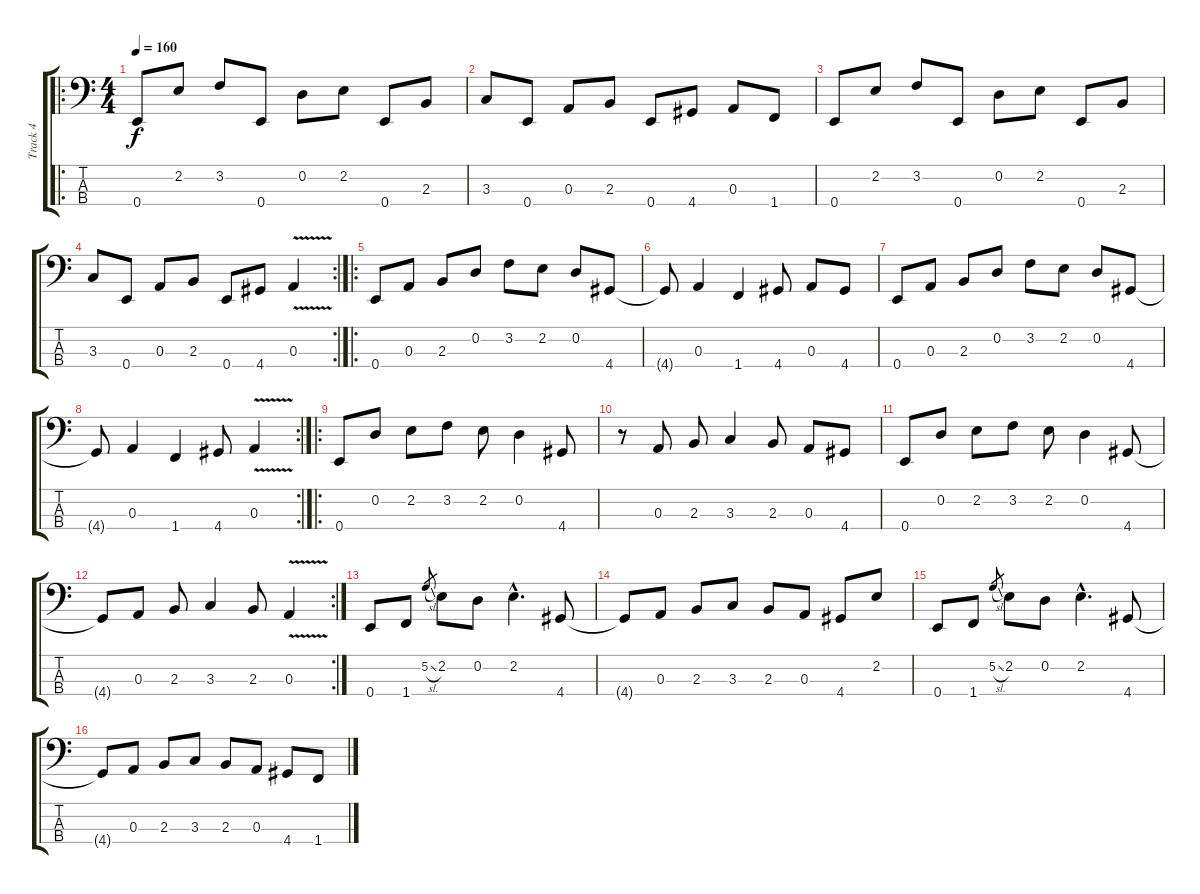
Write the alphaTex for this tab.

\track ("Track 4" "Track 4") {instrument electricbassfinger}
\staff {score tabs}
\tuning (G2 D2 A1 E1) {hide}
\ro
\ts (4 4)
\tempo 160
\clef f4
\ks c
0.4.8{dy f} 2.2.8 3.2.8 0.4.8 0.2.8 2.2.8 0.4.8 2.3.8 |
3.3.8 0.4.8 0.3.8 2.3.8 0.4.8 4.4.8 0.3.8 1.4.8 |
0.4.8 2.2.8 3.2.8 0.4.8 0.2.8 2.2.8 0.4.8 2.3.8 |
\rc 2
3.3.8 0.4.8 0.3.8 2.3.8 0.4.8 4.4.8 0.3{v}.4 |
\ro
0.4.8 0.3.8 2.3.8 0.2.8 3.2.8 2.2.8 0.2.8 4.4.8 |
4.4{t}.8 0.3.4 1.4.4 4.4.8 0.3.8 4.4.8 |
0.4.8 0.3.8 2.3.8 0.2.8 3.2.8 2.2.8 0.2.8 4.4.8 |
\rc 2
4.4{t}.8 0.3.4 1.4.4 4.4.8 0.3{v}.4 |
\ro
0.4.8 0.2.8 2.2.8 3.2.8 2.2.8 0.2.4 4.4.8 |
r.8 0.3.8 2.3.8 3.3.4 2.3.8 0.3.8 4.4.8 |
0.4.8 0.2.8 2.2.8 3.2.8 2.2.8 0.2.4 4.4.8 |
\rc 2
4.4{t}.8 0.3.8 2.3.8 3.3.4 2.3.8 0.3{v}.4 |
0.4.8 1.4.8 5.2{sl}.8{gr} 2.2.8 0.2.8 2.2{hac}.4{d} 4.4.8 |
4.4{t}.8 0.3.8 2.3.8 3.3.8 2.3.8 0.3.8 4.4.8 2.2.8 |
0.4.8 1.4.8 5.2{sl}.8{gr} 2.2.8 0.2.8 2.2{hac}.4{d} 4.4.8 |
4.4{t}.8 0.3.8 2.3.8 3.3.8 2.3.8 0.3.8 4.4.8 1.4.8
